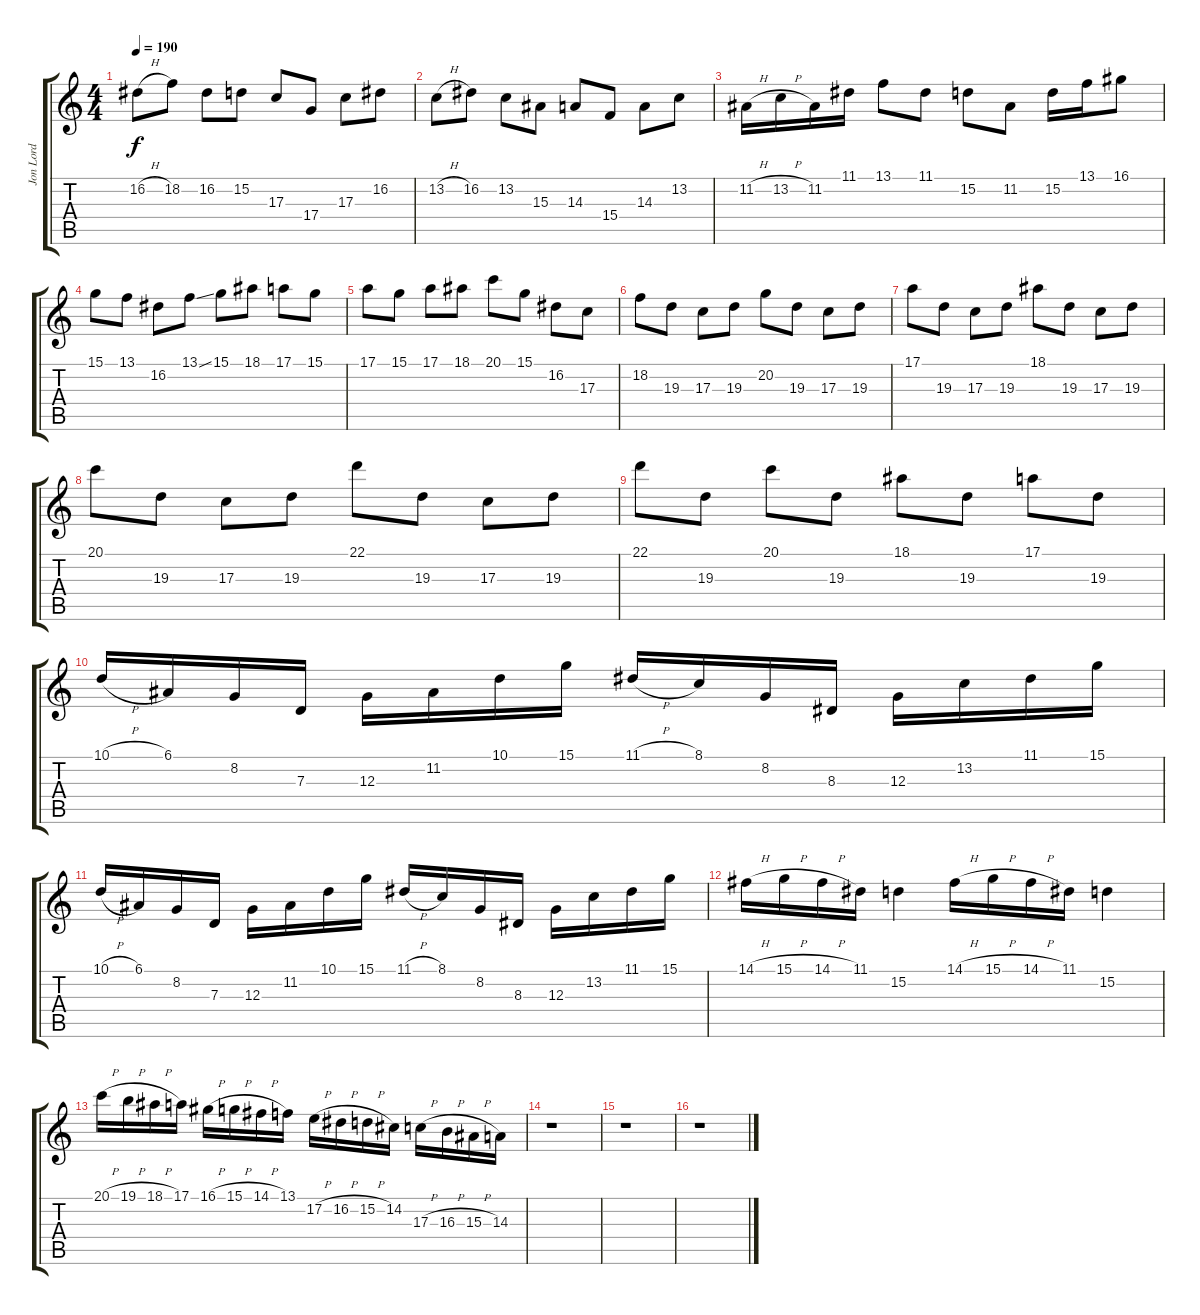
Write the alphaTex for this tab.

\track ("Jon Lord" "Jon Lord") {instrument drawbarorgan}
\staff {score tabs}
\tuning (E4 B3 G3 D3 A2 E2) {hide}
\ts (4 4)
\tempo 190
\clef g2
\ks c
16.2{h}.8{dy f} 18.2.8 16.2.8 15.2.8 17.3.8 17.4.8 17.3.8 16.2.8 |
13.2{h}.8 16.2.8 13.2.8 15.3.8 14.3.8 15.4.8 14.3.8 13.2.8 |
11.2{h}.16 13.2{h}.16 11.2.16 11.1.16 13.1.8 11.1.8 15.2.8 11.2.8 15.2.16 13.1.16 16.1.8 |
15.1.8 13.1.8 16.2.8 13.1{ss}.8 15.1.8 18.1.8 17.1.8 15.1.8 |
17.1.8 15.1.8 17.1.8 18.1.8 20.1.8 15.1.8 16.2.8 17.3.8 |
18.2.8 19.3.8 17.3.8 19.3.8 20.2.8 19.3.8 17.3.8 19.3.8 |
17.1.8 19.3.8 17.3.8 19.3.8 18.1.8 19.3.8 17.3.8 19.3.8 |
20.1.8 19.3.8 17.3.8 19.3.8 22.1.8 19.3.8 17.3.8 19.3.8 |
22.1.8 19.3.8 20.1.8 19.3.8 18.1.8 19.3.8 17.1.8 19.3.8 |
10.1{h}.16 6.1.16 8.2.16 7.3.16 12.3.16 11.2.16 10.1.16 15.1.16 11.1{h}.16 8.1.16 8.2.16 8.3.16 12.3.16 13.2.16 11.1.16 15.1.16 |
10.1{h}.16 6.1.16 8.2.16 7.3.16 12.3.16 11.2.16 10.1.16 15.1.16 11.1{h}.16 8.1.16 8.2.16 8.3.16 12.3.16 13.2.16 11.1.16 15.1.16 |
14.1{h}.16 15.1{h}.16 14.1{h}.16 11.1.16 15.2.4 14.1{h}.16 15.1{h}.16 14.1{h}.16 11.1.16 15.2.4 |
20.1{h}.16 19.1{h}.16 18.1{h}.16 17.1.16 16.1{h}.16 15.1{h}.16 14.1{h}.16 13.1.16 17.2{h}.16 16.2{h}.16 15.2{h}.16 14.2.16 17.3{h}.16 16.3{h}.16 15.3{h}.16 14.3.16 |
r.1 |
r.1 |
r.1
